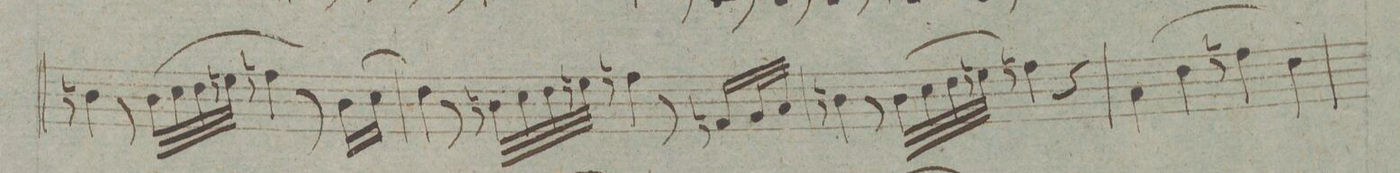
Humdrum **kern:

**kern	**dynam
*I"Viola	*
*clefC3	*
*k[f#c#g#d#]	*
*met(c|)	*
*M2/2	*
4cn\	.
8r	.
(32c\LLL	.
32d#\	.
32e\	.
32fn\JJJ	.
4gn\)	.
8r	.
(16c\LL	.
16d#\JJ	.
=74	=74
4e\)	.
8r	.
32cn\LLL	.
32d#\	.
32e\	.
32fn\JJJ	.
4gn\	.
8r	.
16Gn/LL	.
32A/L	.
32B/JJJ	.
=75	=75
4cn\	.
8r	.
(32c\LLL	.
32d#\	.
32e\	.
32fn\JJJ	.
4gn\)	.
4r	.
=76	=76
(4B\	.
4e\	.
4gn\	.
4e\)	.
=77	=77
*-	*-
